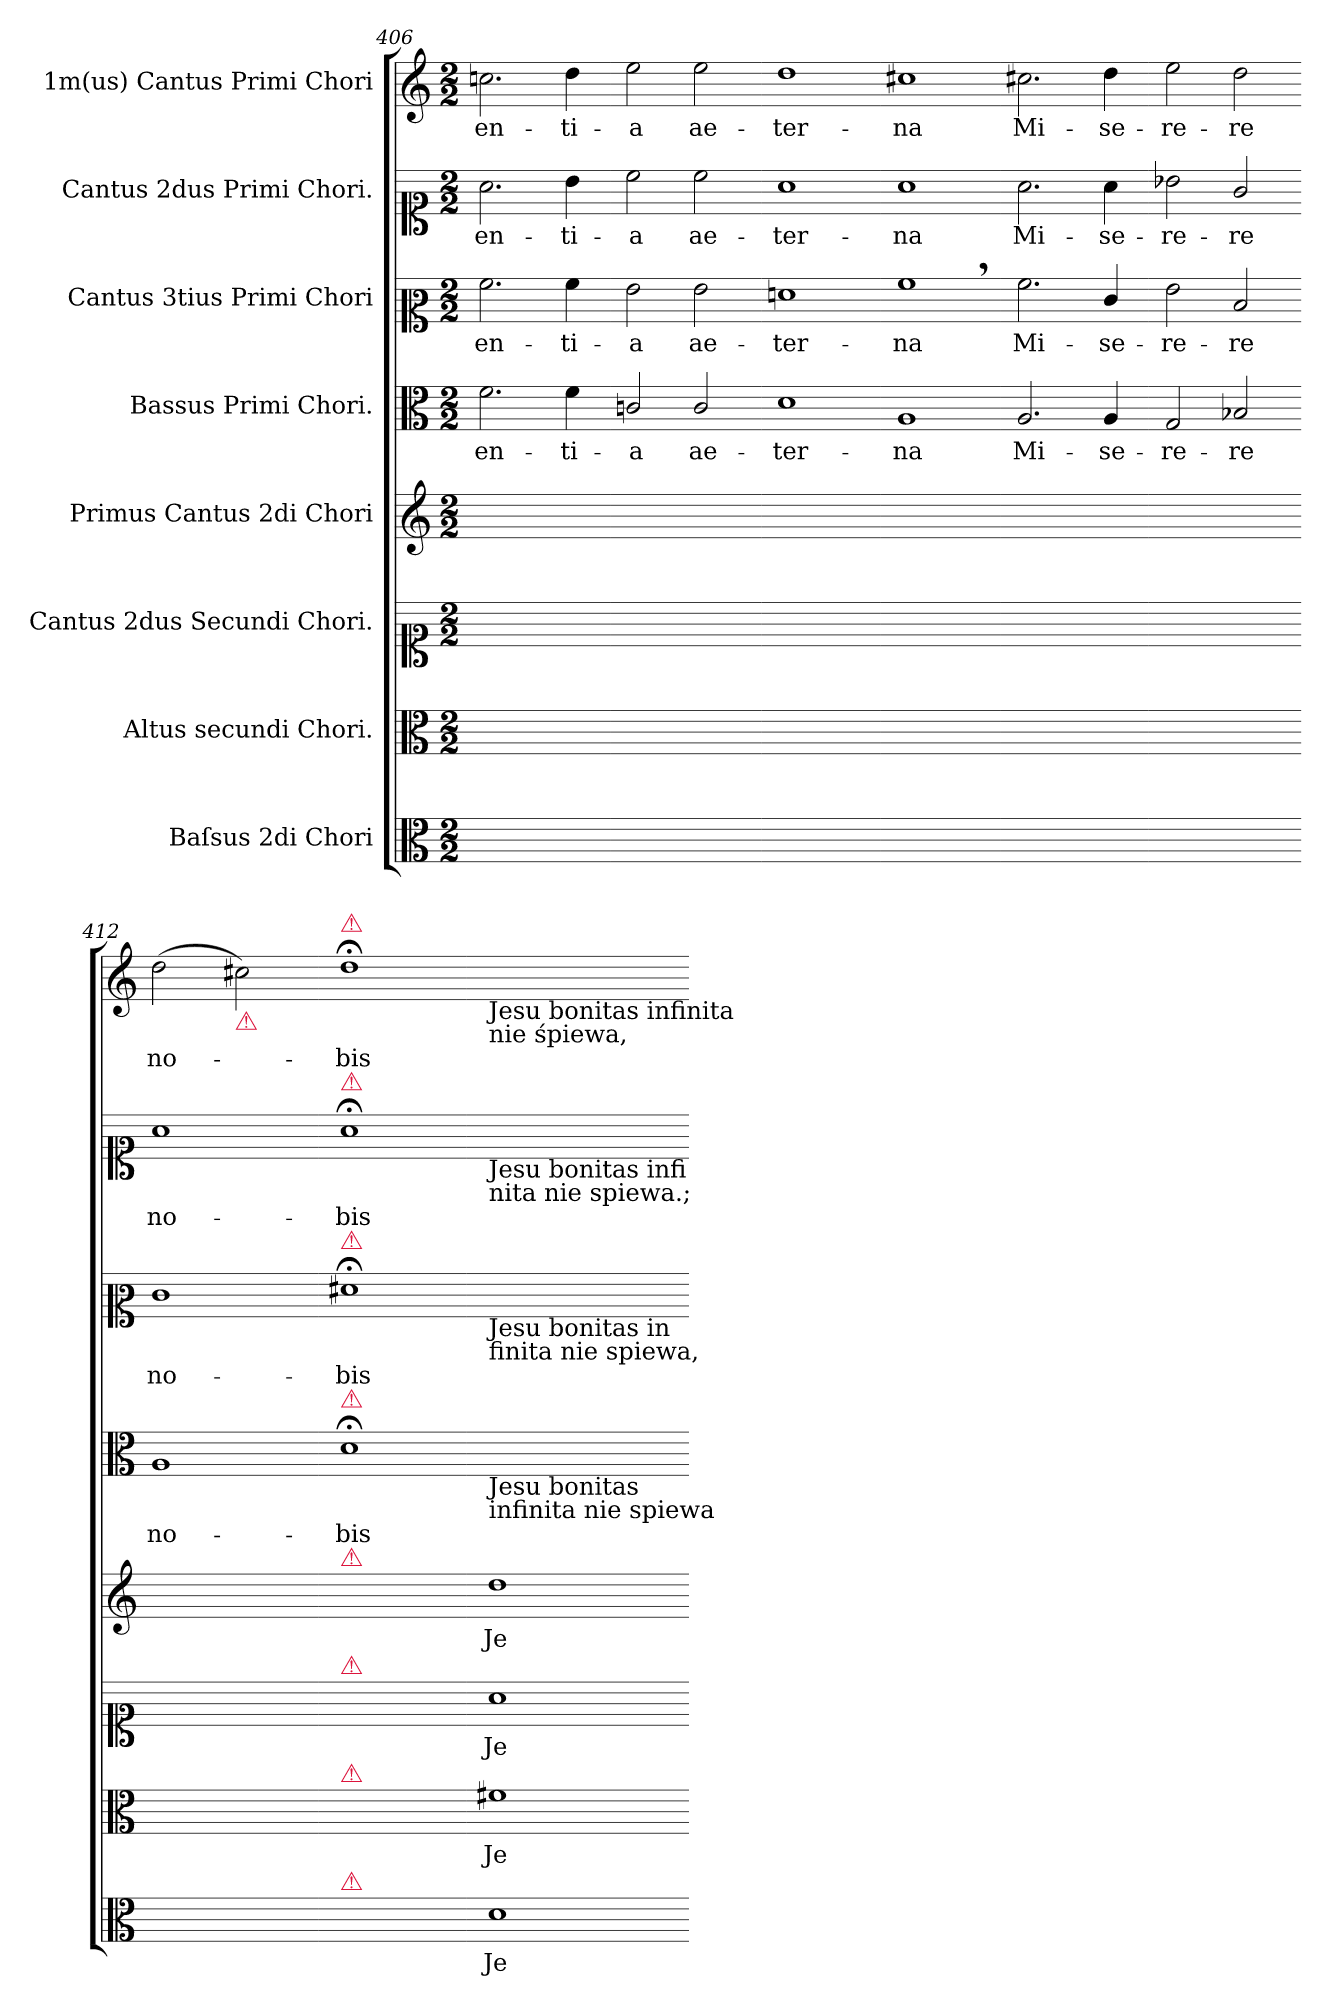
**kern	**text	**kern	**text	**kern	**text	**kern	**text	**kern	**text	**kern	**text	**kern	**text	**kern	**text
*part8	*part8	*part7	*part7	*part6	*part6	*part5	*part5	*part4	*part4	*part3	*part3	*part2	*part2	*part1	*part1
*staff8	*staff8	*staff7	*staff7	*staff6	*staff6	*staff5	*staff5	*staff4	*staff4	*staff3	*staff3	*staff2	*staff2	*staff1	*staff1
*I"Baſsus 2di Chori	*	*I"Altus secundi Chori.	*	*I"Cantus 2dus Secundi Chori.	*	*I"Primus Cantus 2di Chori	*	*I"Bassus Primi Chori.	*	*I"Cantus 3tius Primi Chori	*	*I"Cantus 2dus Primi Chori.	*	*I"1m(us) Cantus Primi Chori	*
*clefC3	*	*clefC3	*	*clefC1	*	*clefG2	*	*clefC3	*	*clefC2	*	*clefC1	*	*clefG2	*
*k[]	*	*k[]	*	*k[]	*	*k[]	*	*k[]	*	*k[]	*	*k[]	*	*k[]	*
*M2/2	*	*M2/2	*	*M2/2	*	*M2/2	*	*M2/2	*	*M2/2	*	*M2/2	*	*M2/2	*
=406	=406	=406	=406	=406	=406	=406	=406	=406	=406	=406	=406	=406	=406	=406	=406
1ryy	.	1ryy	.	1ryy	.	1ryy	.	2.f\	-en-	2.a\	-en-	2.a\	-en-	2.ccn\	-en-
.	.	.	.	.	.	.	.	4f\	-ti-	4a\	-ti-	4b\	-ti-	4dd\	-ti-
=407-	=407-	=407-	=407-	=407-	=407-	=407-	=407-	=407-	=407-	=407-	=407-	=407-	=407-	=407-	=407-
1ryy	.	1ryy	.	1ryy	.	1ryy	.	2cn/	-a	2g\	-a	2cc\	-a	2ee\	-a
.	.	.	.	.	.	.	.	2c/	ae-	2g\	ae-	2cc\	ae-	2ee\	ae-
=408-	=408-	=408-	=408-	=408-	=408-	=408-	=408-	=408-	=408-	=408-	=408-	=408-	=408-	=408-	=408-
1ryy	.	1ryy	.	1ryy	.	1ryy	.	1d	-ter-	1fn	-ter-	1a	-ter-	1dd	-ter-
=409-	=409-	=409-	=409-	=409-	=409-	=409-	=409-	=409-	=409-	=409-	=409-	=409-	=409-	=409-	=409-
1ryy	.	1ryy	.	1ryy	.	1ryy	.	1A	-na	1a,	-na	1a	-na	1cc#X	-na
=410-	=410-	=410-	=410-	=410-	=410-	=410-	=410-	=410-	=410-	=410-	=410-	=410-	=410-	=410-	=410-
1ryy	.	1ryy	.	1ryy	.	1ryy	.	2.A/	Mi-	2.a\	Mi-	2.a\	Mi-	2.cc#X\	Mi-
.	.	.	.	.	.	.	.	4A/	-se-	4e/	-se-	4a\	-se-	4dd\	-se-
=411-	=411-	=411-	=411-	=411-	=411-	=411-	=411-	=411-	=411-	=411-	=411-	=411-	=411-	=411-	=411-
1ryy	.	1ryy	.	1ryy	.	1ryy	.	2G/	-re-	2g\	-re-	2b-X\	-re-	2ee\	-re-
.	.	.	.	.	.	.	.	2B-X/	-re	2d/	-re	2g/	-re	2dd\	-re
=412-	=412-	=412-	=412-	=412-	=412-	=412-	=412-	=412-	=412-	=412-	=412-	=412-	=412-	=412-	=412-
1ryy	.	1ryy	.	1ryy	.	1ryy	.	1A	no-	1e	no-	1a	no-	(2dd\	no-
!	!	!	!	!	!	!	!	!	!	!	!	!	!	!LO:TX:b:color=crimson:t=⚠	!
.	.	.	.	.	.	.	.	.	.	.	.	.	.	2cc#X\)	.
=413-	=413-	=413-	=413-	=413-	=413-	=413-	=413-	=413-	=413-	=413-	=413-	=413-	=413-	=413-	=413-
!	!	!	!	!	!	!	!	!	!	!	!	!	!	!LO:TX:a:color=crimson:t=⚠	!
!	!	!	!	!	!	!	!	!	!	!	!	!LO:TX:a:color=crimson:t=⚠	!	!	!
!	!	!	!	!	!	!	!	!	!	!LO:TX:a:color=crimson:t=⚠	!	!	!	!	!
!	!	!	!	!	!	!	!	!LO:TX:a:color=crimson:t=⚠	!	!	!	!	!	!	!
!	!	!	!	!	!	!LO:TX:a:color=crimson:t=⚠	!	!	!	!	!	!	!	!	!
!	!	!	!	!LO:TX:a:color=crimson:t=⚠	!	!	!	!	!	!	!	!	!	!	!
!	!	!LO:TX:a:color=crimson:t=⚠	!	!	!	!	!	!	!	!	!	!	!	!	!
!LO:TX:a:color=crimson:t=⚠	!	!	!	!	!	!	!	!	!	!	!	!	!	!	!
1ryy	.	1ryy	.	1ryy	.	1ryy	.	1d;	-bis	1f#X;	-bis	1a;	-bis	1dd;	-bis
=414-	=414-	=414-	=414-	=414-	=414-	=414-	=414-	=414-	=414-	=414-	=414-	=414-	=414-	=414-	=414-
!	!	!	!	!	!	!	!	!	!	!	!	!	!	!LO:TX:b:t=Jesu bonitas infinita\nnie śpiewa,	!
!	!	!	!	!	!	!	!	!	!	!	!	!LO:TX:b:t=Jesu bonitas infi\nnita nie spiewa.;	!	!	!
!	!	!	!	!	!	!	!	!	!	!LO:TX:b:t=Jesu bonitas in\nfinita nie spiewa,	!	!	!	!	!
!	!	!	!	!	!	!	!	!LO:TX:b:t=Jesu bonitas \ninfinita nie spiewa	!	!	!	!	!	!	!
1d	Je-	1f#X	Je-	1a	Je-	1dd	Je-	1ryy	.	1ryy	.	1ryy	.	1ryy	.
=-	=-	=-	=-	=-	=-	=-	=-	=-	=-	=-	=-	=-	=-	=-	=-
*-	*-	*-	*-	*-	*-	*-	*-	*-	*-	*-	*-	*-	*-	*-	*-
